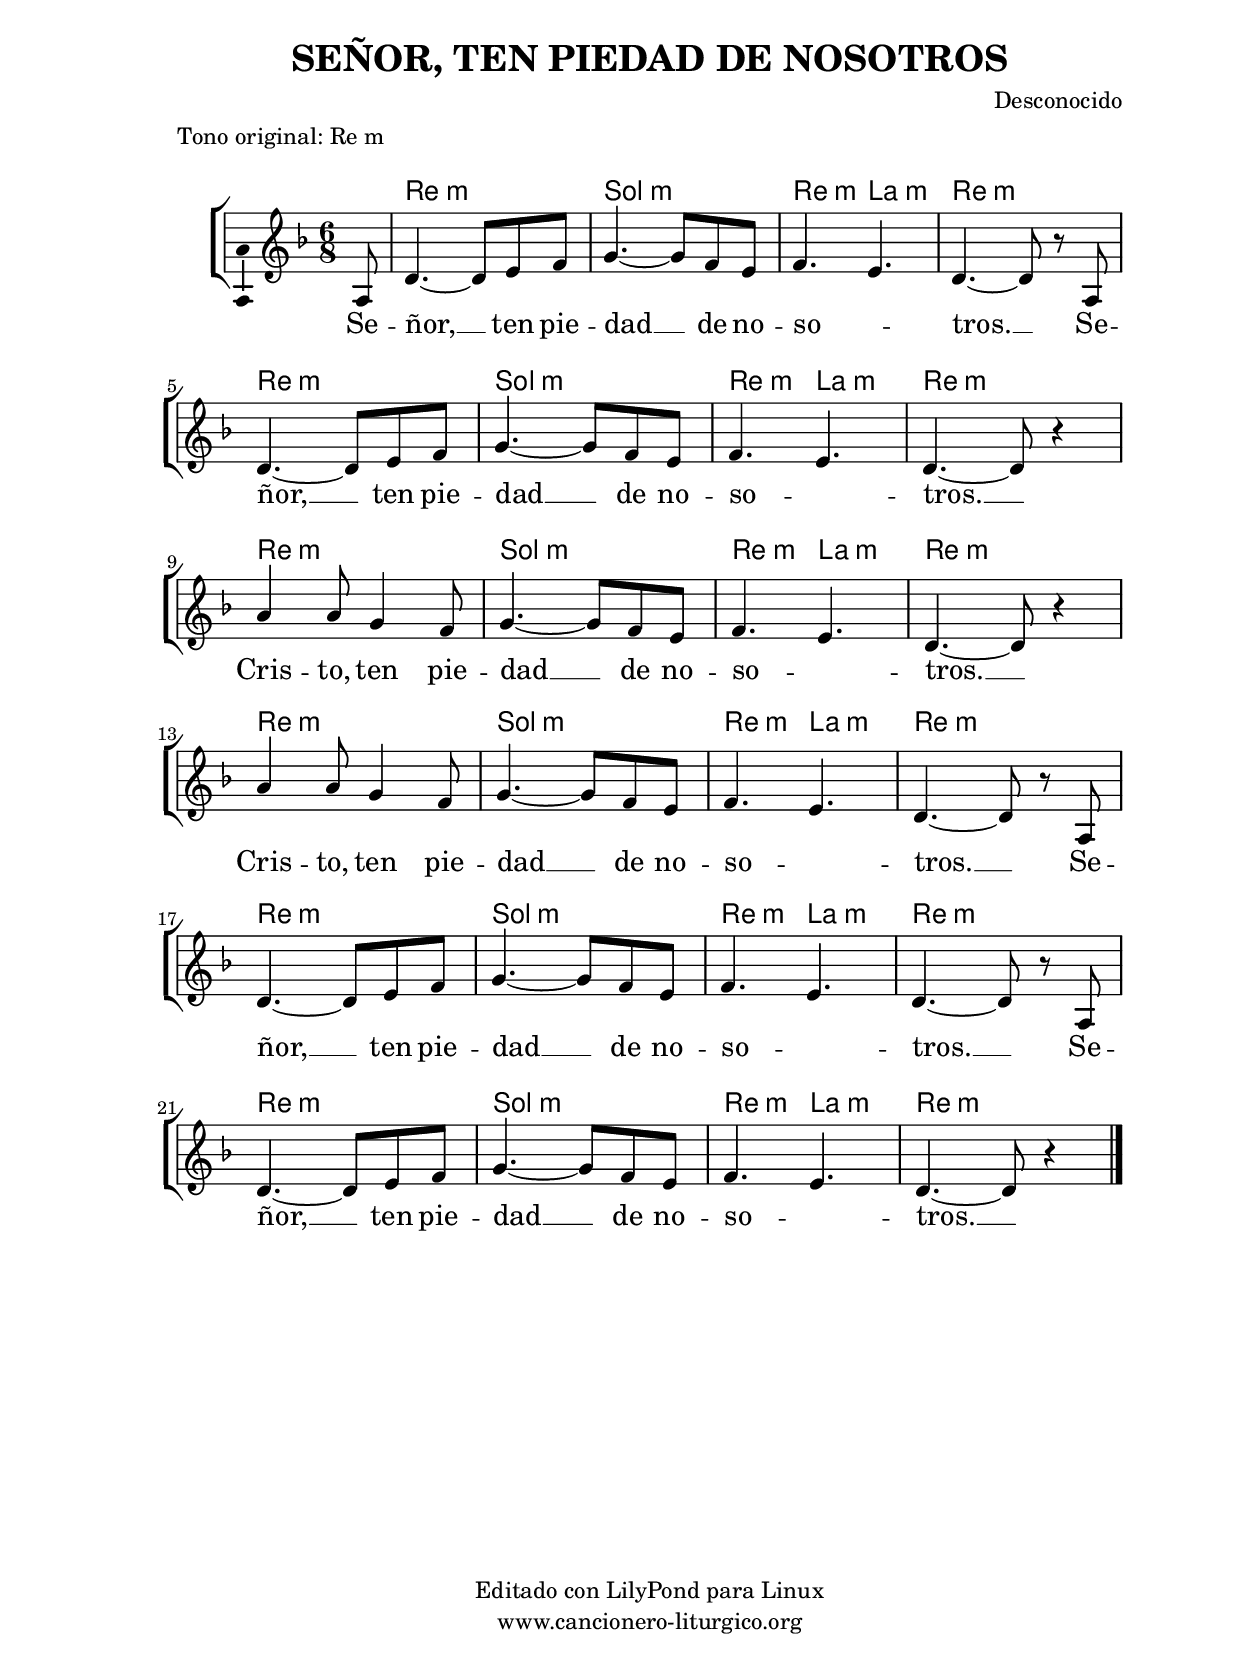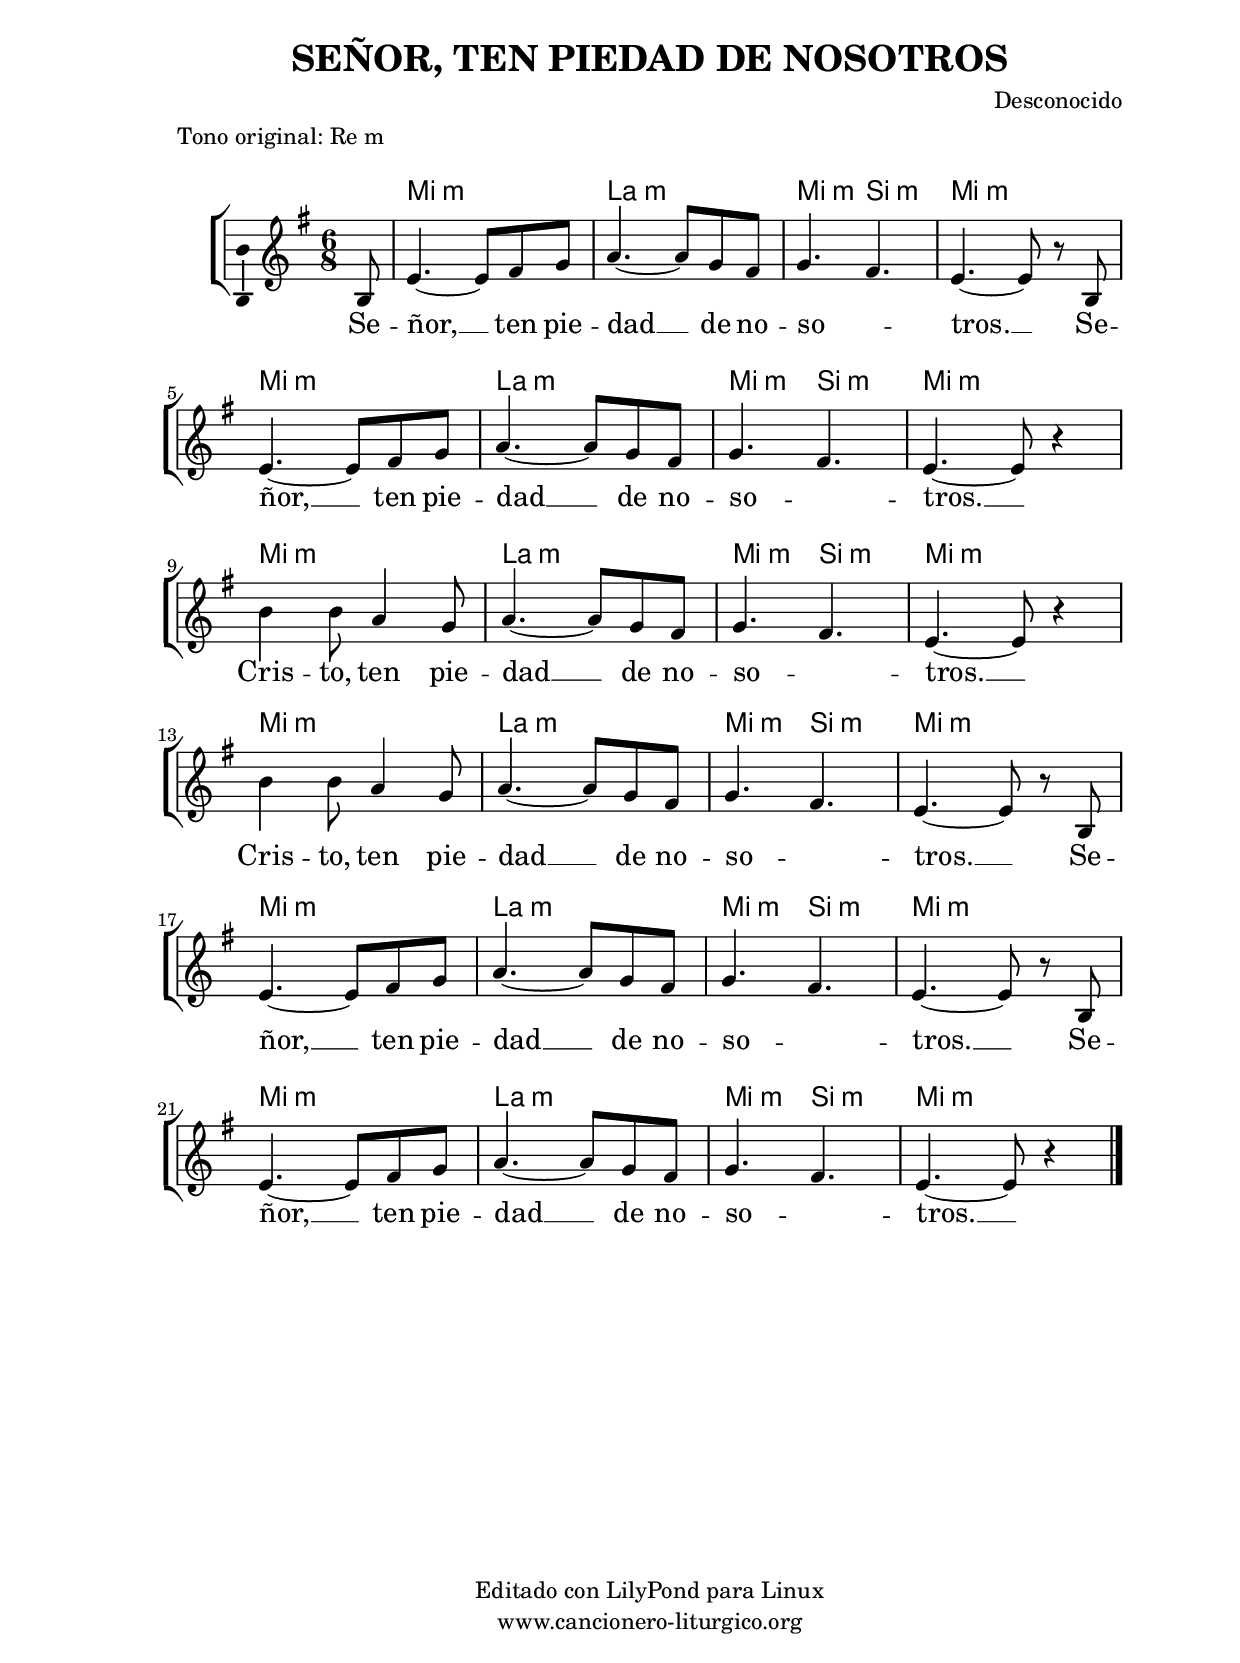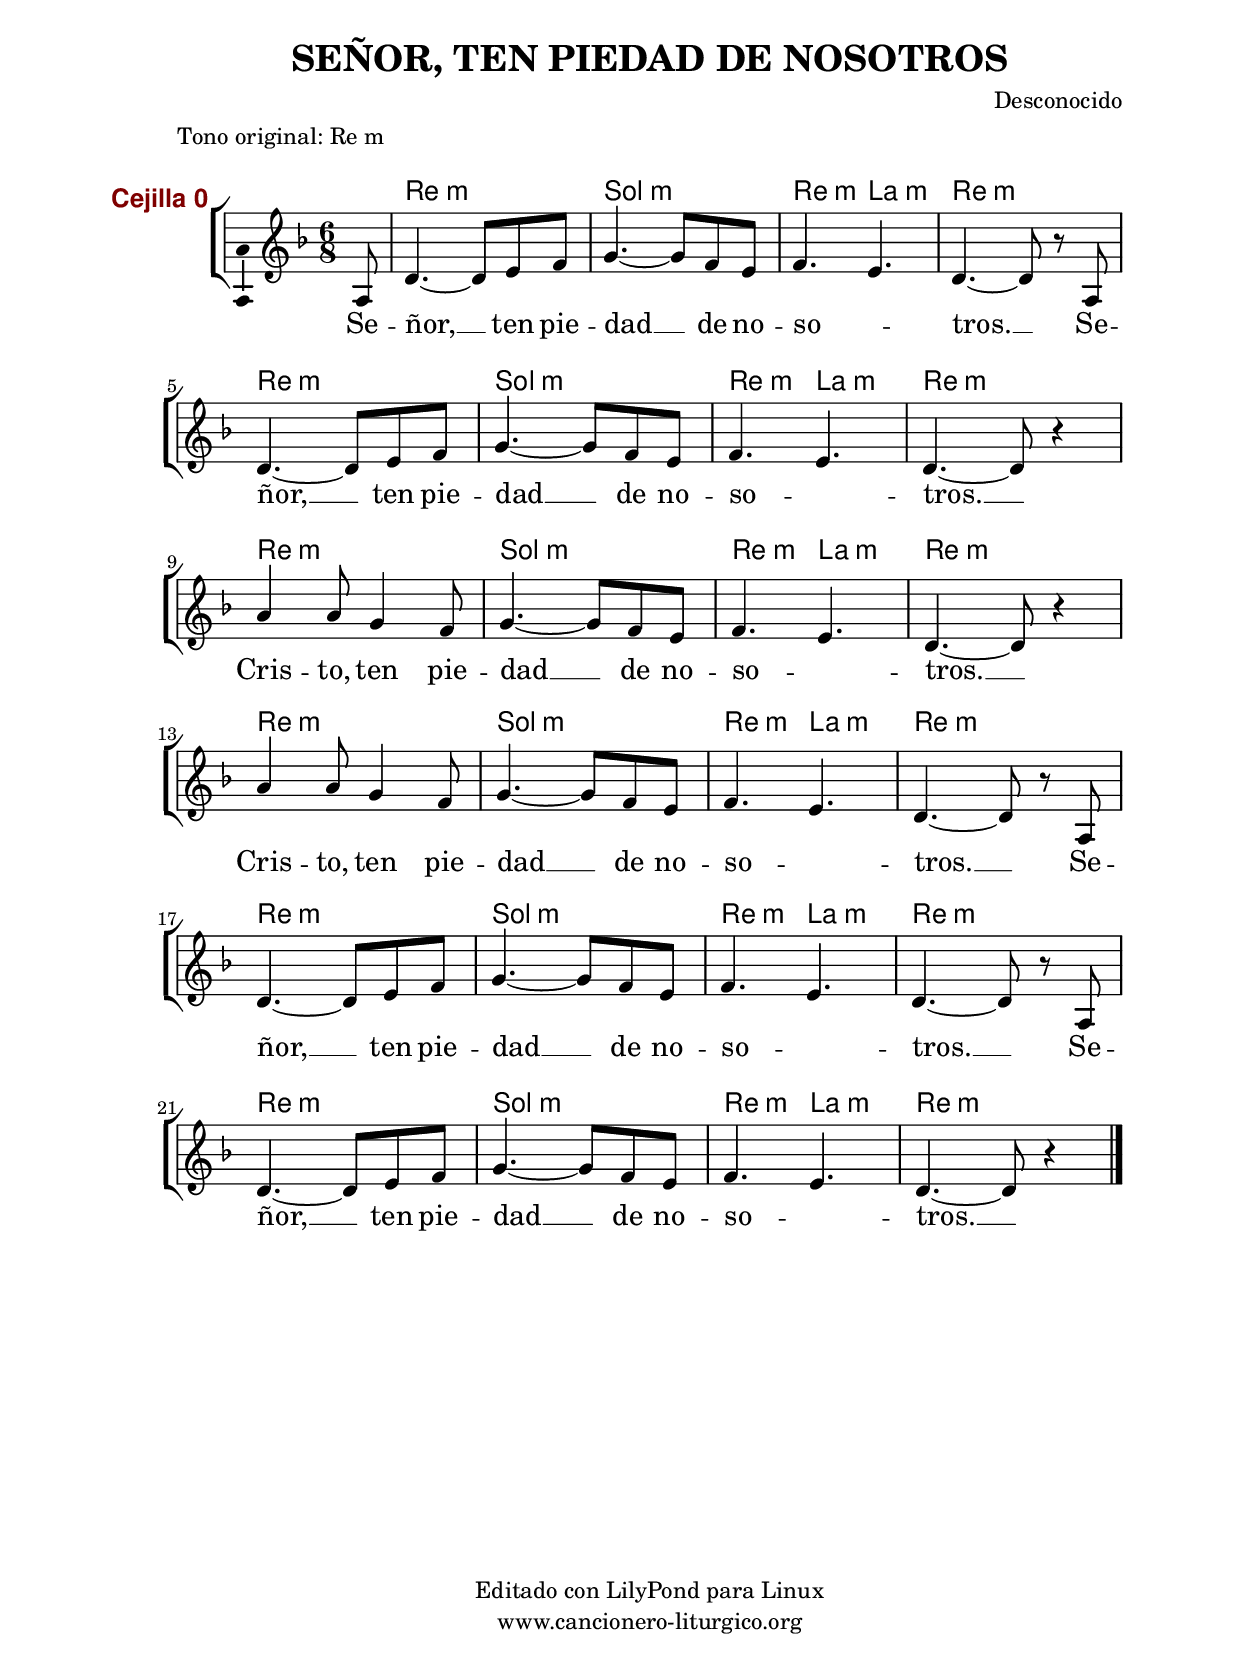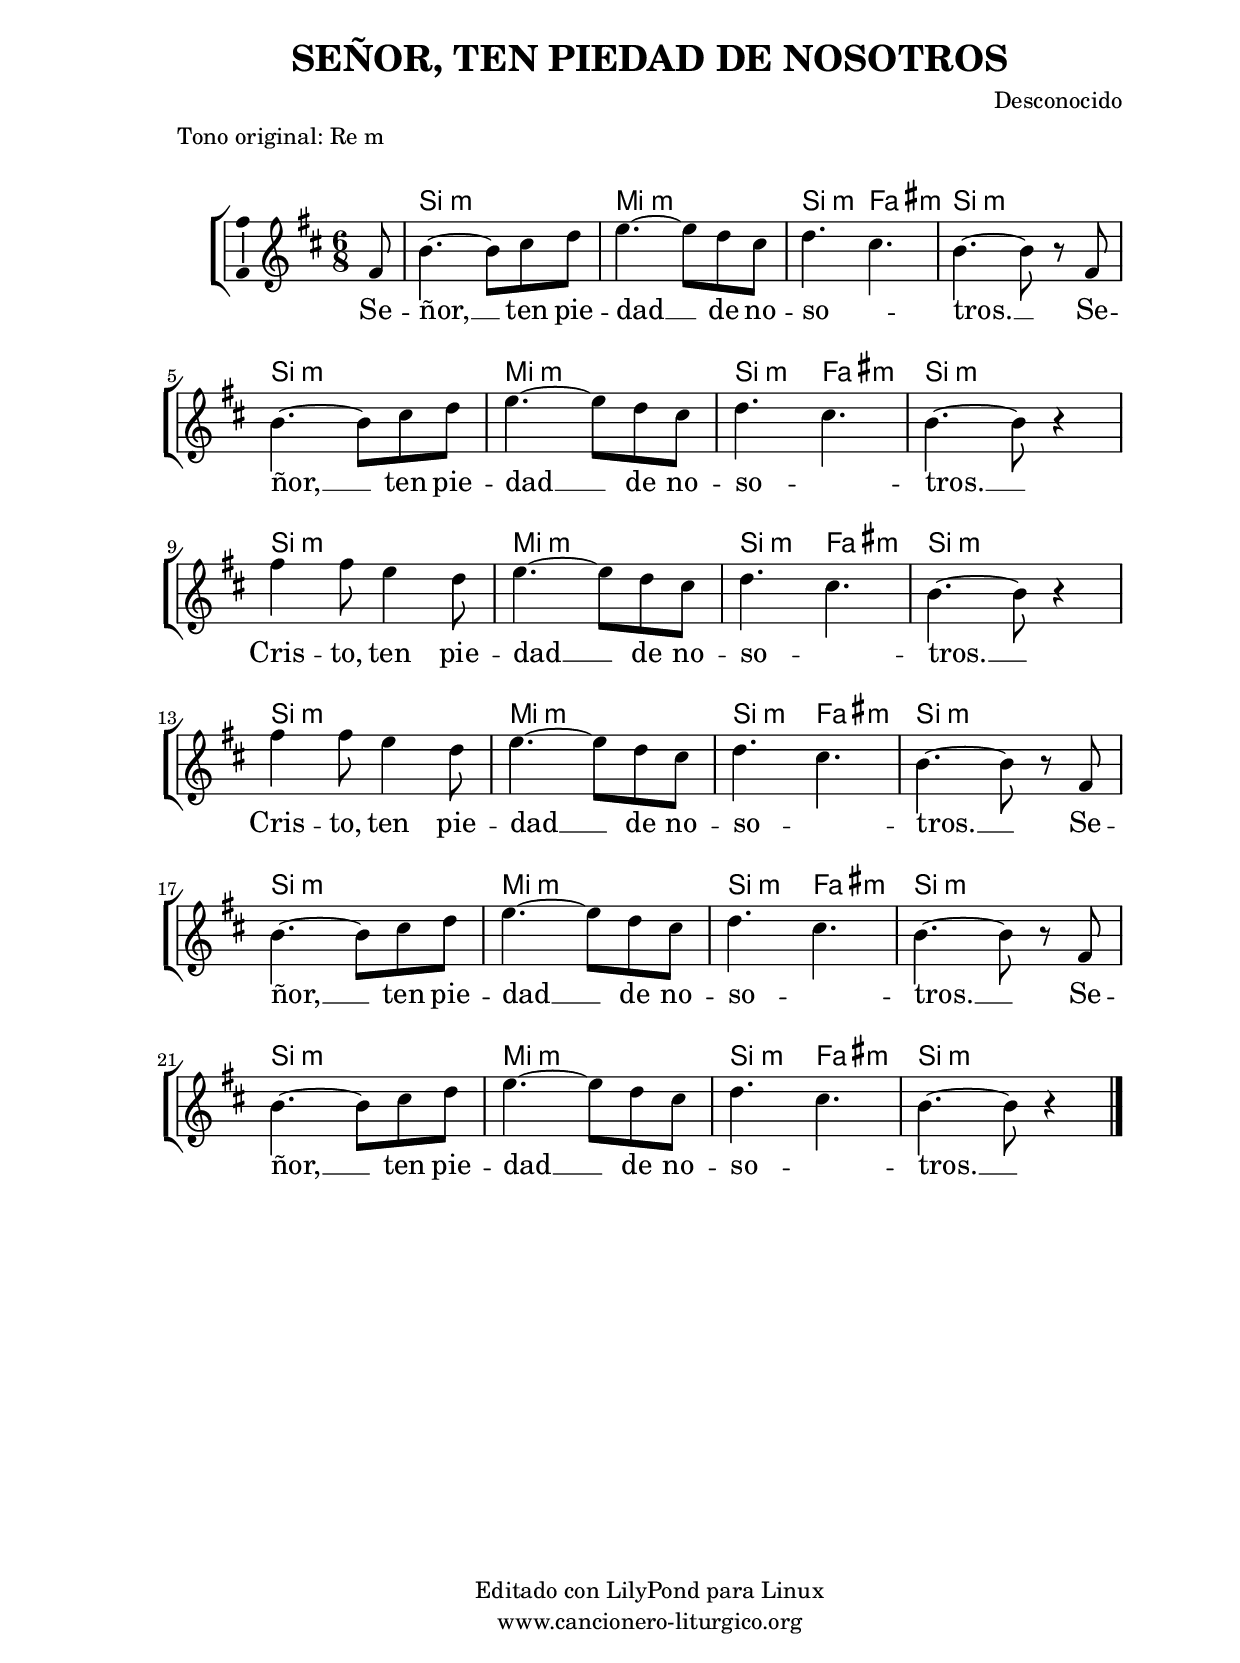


%versión de lilypond para la que se ha escrito esta partitura:
\version "2.16.0"

	%Tamaño papel
	#(set-default-paper-size "a4")
	%Tamaño partitura
	#(set-global-staff-size 20)
	%No responde al pulsar sobre una nota
	#(ly:set-option 'point-and-click #f)

%parámetros del encabezamiento:
\header {
	title = "SEÑOR, TEN PIEDAD DE NOSOTROS"
	subtitle = ""
	composer = "Desconocido"
	poet = ""
	meter = "Tono original: Re m"
	arranger = ""
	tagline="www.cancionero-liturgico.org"
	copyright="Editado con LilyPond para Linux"
	tiempo = ""
	usos = "Kyrie"
	letra = ""
	}

%parámetros asociados al papel:
\paper  {
	oddHeaderMarkup = \markup {\fill-line { \on-the-fly #not-first-page \fromproperty #'header:title \on-the-fly #not-first-page \fromproperty #'header:composer }}
	evenHeaderMarkup = \markup {\fill-line { \fromproperty #'header:composer \fromproperty #'header:title }}
	#(set-paper-size "a4")
	print-page-number = ##f
	first-page-number = 1
	print-first-page-number = ##f
%	head-separation = 3.0 \cm
	top-margin = 2.0 \cm
	bottom-margin = 0.5\cm
%%%	bottom-margin = -3.5\cm
	left-margin = 3.0 \cm
	line-width = 16.0 \cm 
	indent = 8\mm
	interscoreline = 2.\mm
	between-system-space = 15\mm
%	para que las partituras no llenen la hoja:
	ragged-bottom = ##t
%	idem para la última hoja:
	ragged-last-bottom = ##f
%	para que las partituras llenen el ancho del papel:
	ragged-last = ##f
	after-title-space = 2.5 \cm
%page-count=1
%system-count=3

	%Flexible Vertical Spacing
%	markup-markup-spacing =
%	#'((basic-distance . 15) (minimum-distance . 15) (padding . 3))
	markup-system-spacing =
	#'((basic-distance . 15) (minimum-distance . 15) (padding . 3))
	system-system-spacing =
	#'((basic-distance . 15) (minimum-distance . 15) (padding . 3))
	score-system-spacing =
	#'((basic-distance . 15) (minimum-distance . 15) (padding . 5))
%	top-system-spacing = % header
%	#'((basic-distance . 8) (minimum-distance . 0) (padding . 0))
%	top-markup-spacing =
%	#'((basic-distance . 20) (minimum-distance . 20) (padding . 0))
	last-bottom-spacing = % footer
	#'((basic-distance . 5) (minimum-distance . 5) (padding . 0))
%	score-markup-spacing =
%	#'((basic-distance . 16) (minimum-distance . 13) (padding . 0))

	}


%parámetros que afectan a toda la partitura:
global =  {
	%clave de sol (G):
	\clef G
	%armadura:
%	\transpose g e
	\key d \minor
	\tempo 4=100
	\set Score.tempoHideNote = ##t
	}


acordes = {
	\italianChords
	\chordmode {
%	\transpose g e
{

s8
d2.:m g:m d4.:m a:m d2.:m
d2.:m g:m d4.:m a:m d2.:m

d2.:m g:m d4.:m a:m d2.:m
d2.:m g:m d4.:m a:m d2.:m

d2.:m g:m d4.:m a:m d2.:m
d2.:m g:m d4.:m a:m d2.:m

	}
	}
}

melodia = 

%	\transpose g e
{
	\relative c'{
	\time 6/8

\partial8
a8
d4.~d8 e f
g4.~g8 f e
f4. e
d4.~d8 r8 a8
d4.~d8 e f
g4.~g8 f e
f4. e
d4.~d8 r4

%\bar "||"
\break

a'4 a8 g4 f8
g4.~g8 f8 e
f4. e
d4.~d8 r4
a'4 a8 g4 f8
g4.~g8 f8 e
f4. e
d4.~d8 r8 a8

%\bar "||"
\break

d4.~d8 e f
g4.~g8 f e
f4. e
d4.~d8 r8 a8
d4.~d8 e f
g4.~g8 f e
f4. e
d4.~d8 r4


\bar "|."
	}
	}


texto = \lyricmode {
Se -- ñor, __ ten pie -- dad __ de no -- so -- _ tros. __
Se -- ñor, __ ten pie -- dad __ de no -- so -- _ tros. __

Cris -- to, ten pie -- dad __ de no -- so -- _ tros. __
Cris -- to, ten pie -- dad __ de no -- so -- _ tros. __

Se -- ñor, __ ten pie -- dad __ de no -- so -- _ tros. __
Se -- ñor, __ ten pie -- dad __ de no -- so -- _ tros. __

	}


acordesStaff = \context ChordNames = acordesStaff <<
	\set chordChanges = ##t
	\acordes
	>>


%%%%%%%%%%%%%%%%%%%%%%%%%%%%%%%%%%% CEJILLA %%%%%%%%%%%%%%%%%%%%%%%%%%%%%%%%%%%
acordescejilla = {
%%%	\override ChordNames.ChordName #'font-size = #-1
%%%	\override ChordNames.ChordName #'font-series = #'bold
	\transpose d d {
		\acordes
		}
	}

acordescejillaStaff = \context ChordNames = acordescejillaStaff <<
	\set Staff.instrumentName = \markup \with-color #darkred \larger \bold \sans "Cejilla 0"
	\set chordChanges = ##t
	\acordescejilla
	>>
%%%%%%%%%%%%%%%%%%%%%%%%%%%%%%%%%%% CEJILLA %%%%%%%%%%%%%%%%%%%%%%%%%%%%%%%%%%%


vozStaff = \context Voice = vozStaff
\with {\consists "Ambitus_engraver"}
<<
%	\set Staff.instrumentName = ""
%	\set Staff.shortInstrumentName = ""
%	\set Staff.midiInstrument = #"clarinet"
%	\set Staff.midiInstrument = #"cello"
%	\set Staff.midiInstrument = #"flute"
	\set Staff.midiInstrument = #"electric guitar (jazz)"
%	\set Staff.midiInstrument = #"english horn"
%	\set Staff.midiInstrument = #"violin"
%	\set Staff.midiInstrument = #"glockenspiel"
	\set Staff.midiMinimumVolume = #0.7
	\set Staff.midiMaximumVolume = #0.9
	\global
	\melodia
	>>


textoStaff = \context Lyrics = textoStaff <<
	\lyricsto vozStaff \texto
	>>

\book {
	\score {
		\context ChoirStaff {
			\override StaffGroup.SystemStartBracket #'collapse-height = #1
			\override Score.SystemStartBar #'collapse-height = #1
			<<
			\acordesStaff
			\vozStaff
			\textoStaff
			>>
			}
		\layout {
	    		\context {
				\Lyrics
				\override LyricText #'font-size = #2
				}
	   		 \context {
				\Score
				\override StaffSymbol #'staff-space = #(magstep +3)
				}
			}
		}
	\score {
		\unfoldRepeats
		\context ChoirStaff {
			<<
			\acordesStaff
			\vozStaff
			>>
			}
		\midi {
	  		\context {
	  			\Score
				tempoWholesPerMinute = #(ly:make-moment 70 4)
				}
			}
		}
	}


%Partitura para guitarra
#(define output-suffix "G")
\book {
	\score {
		\context ChoirStaff {
			\override StaffGroup.SystemStartBracket #'collapse-height = #1
			\override Score.SystemStartBar #'collapse-height = #1
			<<
			\acordescejillaStaff
			\vozStaff
			\textoStaff
			>>
			}
		\layout {
%%%%%%%%%%%%%%%%%%%%%%%%%%%%%%%%%%% CEJILLA %%%%%%%%%%%%%%%%%%%%%%%%%%%%%%%%%%%
			\context {
				\ChordNames \consists Instrument_name_engraver
				}
%%%%%%%%%%%%%%%%%%%%%%%%%%%%%%%%%%% CEJILLA %%%%%%%%%%%%%%%%%%%%%%%%%%%%%%%%%%%
	    		\context {
				\Lyrics
				\override LyricText #'font-size = #2
				}
	   		 \context {
				\Score
				\override StaffSymbol #'staff-space = #(magstep +3)
				}
			}
		}
	}


#(define output-suffix "C")
\book {
	\score {
		\context ChoirStaff {
			\override StaffGroup.SystemStartBracket #'collapse-height = #1
			\override Score.SystemStartBar #'collapse-height = #1
\transpose c d
			<<
			\acordesStaff
			\vozStaff
			\textoStaff
			>>
			}
		\layout {
	    		\context {
				\Lyrics
				\override LyricText #'font-size = #2
				}
	   		 \context {
				\Score
				\override StaffSymbol #'staff-space = #(magstep +3)
				}
			}
		}
	}


#(define output-suffix "S")
\book {
	\score {
		\context ChoirStaff {
			\override StaffGroup.SystemStartBracket #'collapse-height = #1
			\override Score.SystemStartBar #'collapse-height = #1
\transpose c a
			<<
			\acordesStaff
			\vozStaff
			\textoStaff
			>>
			}
		\layout {
	    		\context {
				\Lyrics
				\override LyricText #'font-size = #2
				}
	   		 \context {
				\Score
				\override StaffSymbol #'staff-space = #(magstep +3)
				}
			}
		}
	}


